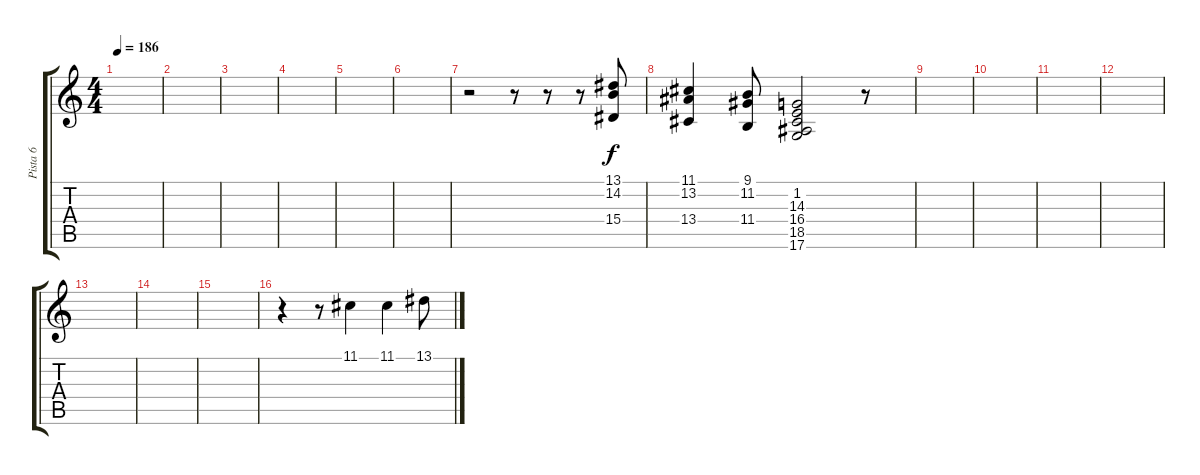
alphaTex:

\track ("Pista 6" "Pista 6") {instrument stringensemble1}
\staff {score tabs}
\tuning (D4 A3 F3 C3 G2 D2) {hide}
\ts (4 4)
\tempo 186
\clef g2
\ks c
|
|
|
|
|
|
r.2 r.8 r.8 r.8 (13.1 14.2 15.4).8 |
(11.1 13.2 13.4).4 (9.1 11.2 11.4).8 (1.2 14.3 16.4 18.5 17.6).2 r.8 |
|
|
|
|
|
|
|
r.4 r.8 11.1.4 11.1.4 13.1.8
